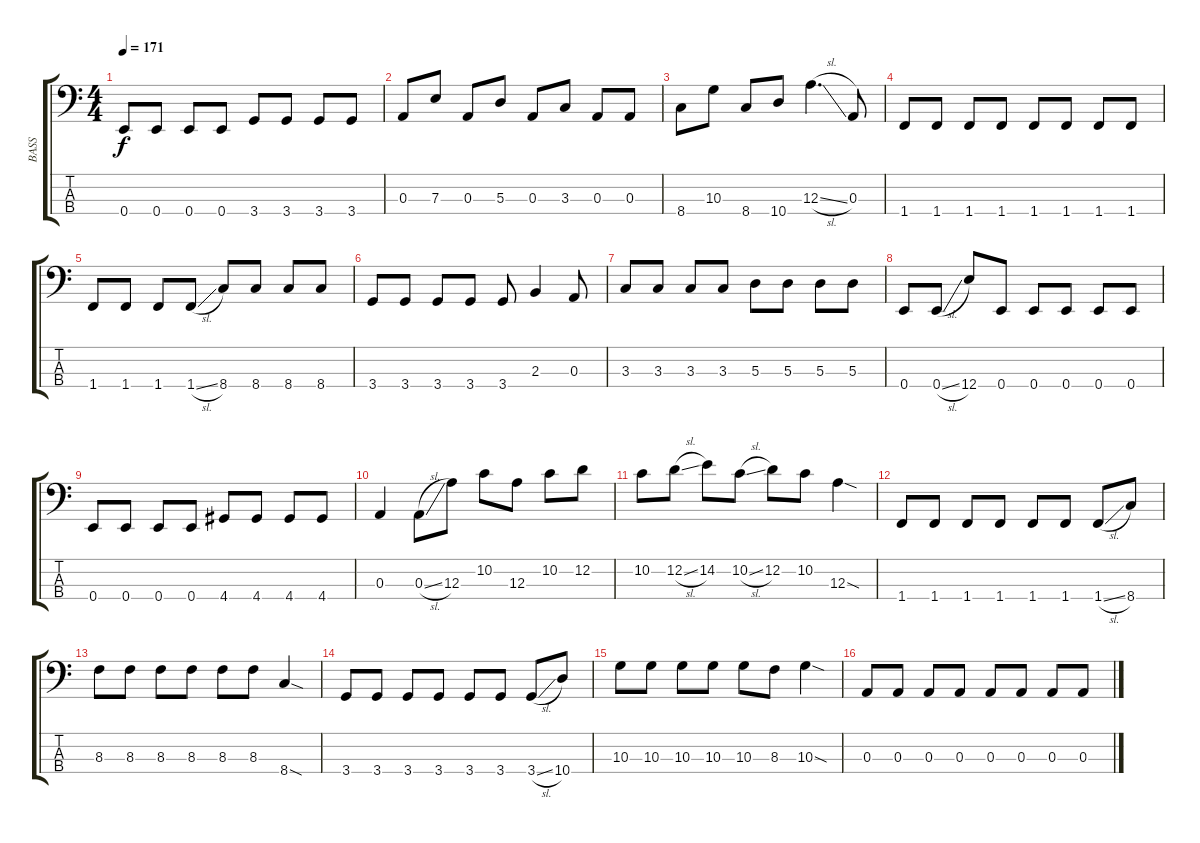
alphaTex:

\track ("BASS" "BASS") {instrument electricbassfinger}
\staff {score tabs}
\tuning (G2 D2 A1 E1) {hide}
\ts (4 4)
\tempo 171
\clef f4
\ks c
0.4.8{dy f} 0.4.8 0.4.8 0.4.8 3.4.8 3.4.8 3.4.8 3.4.8 |
0.3.8 7.3.8 0.3.8 5.3.8 0.3.8 3.3.8 0.3.8 0.3.8 |
8.4.8 10.3.8 8.4.8 10.4.8 12.3{sl}.4{d} 0.3.8 |
1.4.8 1.4.8 1.4.8 1.4.8 1.4.8 1.4.8 1.4.8 1.4.8 |
1.4.8 1.4.8 1.4.8 1.4{sl}.8 8.4.8 8.4.8 8.4.8 8.4.8 |
3.4.8 3.4.8 3.4.8 3.4.8 3.4.8 2.3.4 0.3.8 |
3.3.8 3.3.8 3.3.8 3.3.8 5.3.8 5.3.8 5.3.8 5.3.8 |
0.4.8 0.4{sl}.8 12.4.8 0.4.8 0.4.8 0.4.8 0.4.8 0.4.8 |
0.4.8 0.4.8 0.4.8 0.4.8 4.4.8 4.4.8 4.4.8 4.4.8 |
0.3.4 0.3{sl}.8 12.3.8 10.2.8 12.3.8 10.2.8 12.2.8 |
10.2.8 12.2{sl}.8 14.2.8 10.2{sl}.8 12.2.8 10.2.8 12.3{sod}.4 |
1.4.8 1.4.8 1.4.8 1.4.8 1.4.8 1.4.8 1.4{sl}.8 8.4.8 |
8.3.8 8.3.8 8.3.8 8.3.8 8.3.8 8.3.8 8.4{sod}.4 |
3.4.8 3.4.8 3.4.8 3.4.8 3.4.8 3.4.8 3.4{sl}.8 10.4.8 |
10.3.8 10.3.8 10.3.8 10.3.8 10.3.8 8.3.8 10.3{sod}.4 |
0.3.8 0.3.8 0.3.8 0.3.8 0.3.8 0.3.8 0.3.8 0.3.8
